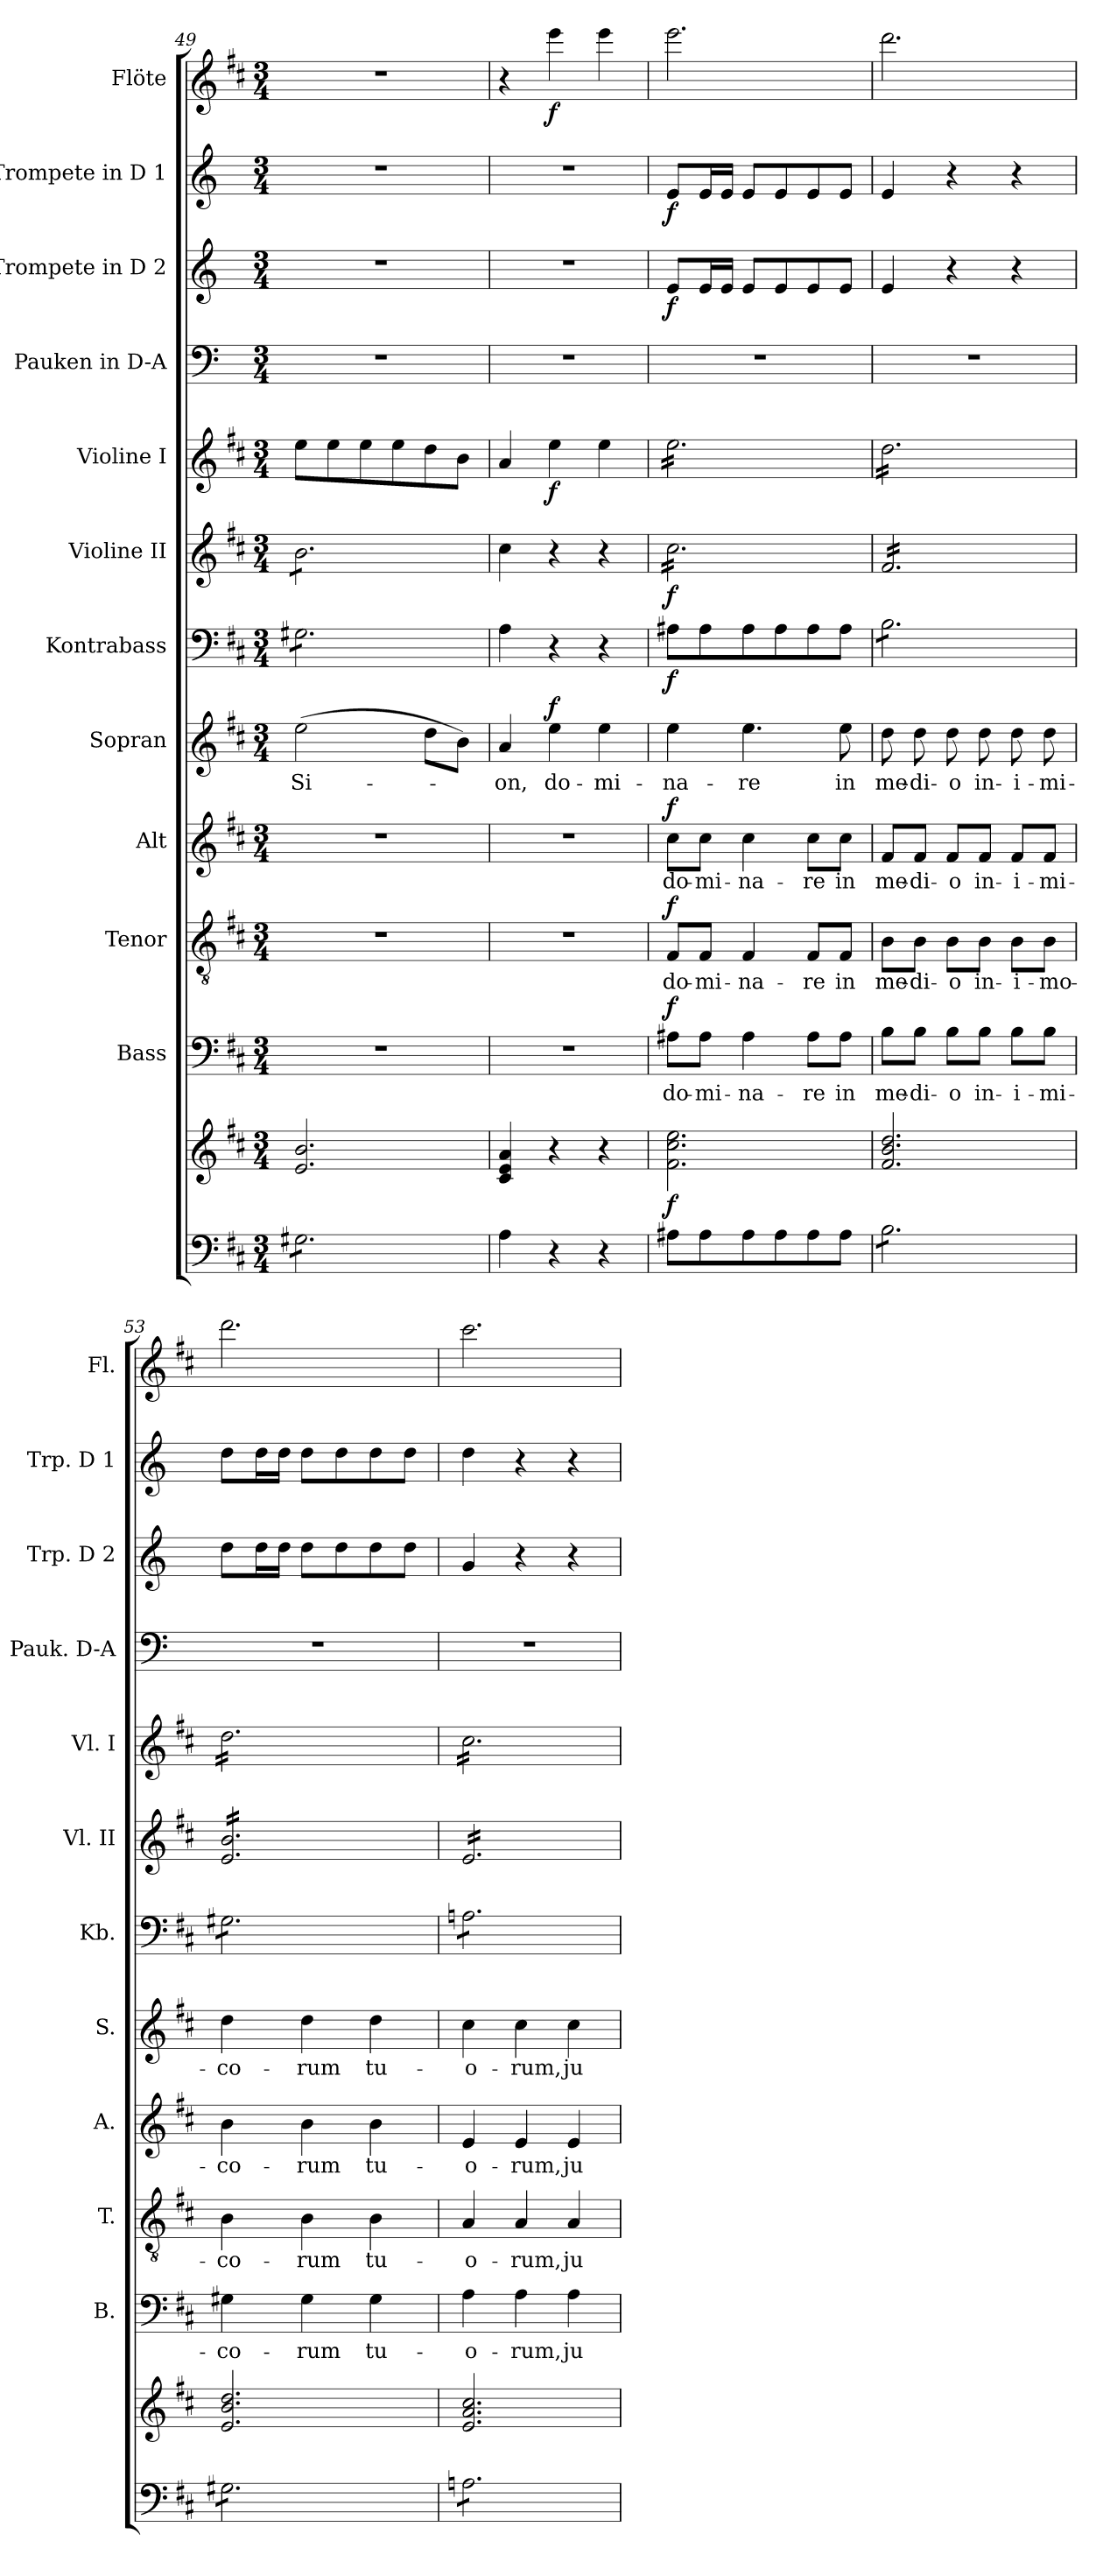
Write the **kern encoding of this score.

**kern	**kern	**dynam	**kern	**text	**dynam	**kern	**text	**dynam	**kern	**text	**dynam	**kern	**text	**dynam	**kern	**dynam	**kern	**dynam	**kern	**dynam	**kern	**kern	**dynam	**kern	**dynam	**kern	**dynam
*part12	*part12	*part12	*part11	*part11	*part11	*part10	*part10	*part10	*part9	*part9	*part9	*part8	*part8	*part8	*part7	*part7	*part6	*part6	*part5	*part5	*part4	*part3	*part3	*part2	*part2	*part1	*part1
*staff13	*staff12	*staff12/13	*staff11	*staff11	*staff11	*staff10	*staff10	*staff10	*staff9	*staff9	*staff9	*staff8	*staff8	*staff8	*staff7	*staff7	*staff6	*staff6	*staff5	*staff5	*staff4	*staff3	*staff3	*staff2	*staff2	*staff1	*staff1
*	*	*	*I"Bass	*	*	*I"Tenor	*	*	*I"Alt	*	*	*I"Sopran	*	*	*I"Kontrabass	*	*I"Violine II	*	*I"Violine I	*	*I"Pauken in D-A	*I"Trompete in D 2	*	*I"Trompete in D 1	*	*I"Flöte	*
*	*	*	*I'B.	*	*	*I'T.	*	*	*I'A.	*	*	*I'S.	*	*	*I'Kb.	*	*I'Vl. II	*	*I'Vl. I	*	*I'Pauk. D-A	*I'Trp. D 2	*	*I'Trp. D 1	*	*I'Fl.	*
*clefF4	*clefG2	*	*clefF4	*	*	*clefGv2	*	*	*clefG2	*	*	*clefG2	*	*	*clefF4	*	*clefG2	*	*clefG2	*	*clefF4	*clefG2	*	*clefG2	*	*clefG2	*
*	*	*	*	*	*	*	*	*	*	*	*	*	*	*	*ITrd7c12	*	*	*	*	*	*ITrd-1c-2	*ITrd-1c-2	*	*ITrd-1c-2	*	*	*
*k[f#c#]	*k[f#c#]	*	*k[f#c#]	*	*	*k[f#c#]	*	*	*k[f#c#]	*	*	*k[f#c#]	*	*	*k[f#c#]	*	*k[f#c#]	*	*k[f#c#]	*	*k[f#c#]	*k[f#c#]	*	*k[f#c#]	*	*k[f#c#]	*
*D:	*D:	*	*D:	*	*	*D:	*	*	*D:	*	*	*D:	*	*	*D:	*	*D:	*	*D:	*	*D:	*D:	*	*D:	*	*D:	*
*M3/4	*M3/4	*	*M3/4	*	*	*M3/4	*	*	*M3/4	*	*	*M3/4	*	*	*M3/4	*	*M3/4	*	*M3/4	*	*M3/4	*M3/4	*	*M3/4	*	*M3/4	*
=49	=49	=49	=49	=49	=49	=49	=49	=49	=49	=49	=49	=49	=49	=49	=49	=49	=49	=49	=49	=49	=49	=49	=49	=49	=49	=49	=49
!	!	!	!	!	!	!	!	!	!	!	!	!	!LO:LY:b	!	!	!	!	!	!	!	!	!	!	!	!	!	!
*tremolo	*	*	*	*	*	*	*	*	*	*	*	*	*	*	*	*	*	*	*	*	*	*	*	*	*	*	*
*	*	*	*	*	*	*	*	*	*	*	*	*	*	*	*tremolo	*	*	*	*	*	*	*	*	*	*	*	*
*	*	*	*	*	*	*	*	*	*	*	*	*	*	*	*	*	*tremolo	*	*	*	*	*	*	*	*	*	*
8G#X\L	2.e/ 2.b/	.	2.r	.	.	2.r	.	.	2.r	.	.	(>2ee\	Si-	.	8GG#X\L	.	8b\L	.	8ee\L	.	2.r	2.r	.	2.r	.	2.r	.
8G#X\	.	.	.	.	.	.	.	.	.	.	.	.	.	.	8GG#X\	.	8b\	.	8ee\	.	.	.	.	.	.	.	.
8G#X\	.	.	.	.	.	.	.	.	.	.	.	.	.	.	8GG#X\	.	8b\	.	8ee\	.	.	.	.	.	.	.	.
8G#X\	.	.	.	.	.	.	.	.	.	.	.	.	.	.	8GG#X\	.	8b\	.	8ee\	.	.	.	.	.	.	.	.
8G#X\	.	.	.	.	.	.	.	.	.	.	.	8dd\L	.	.	8GG#X\	.	8b\	.	8dd\	.	.	.	.	.	.	.	.
8G#X\J	.	.	.	.	.	.	.	.	.	.	.	8b\J)	.	.	8GG#X\J	.	8b\J	.	8b\J	.	.	.	.	.	.	.	.
*	*	*	*	*	*	*	*	*	*	*	*	*	*	*	*	*	*Xtremolo	*	*	*	*	*	*	*	*	*	*
*	*	*	*	*	*	*	*	*	*	*	*	*	*	*	*Xtremolo	*	*	*	*	*	*	*	*	*	*	*	*
*Xtremolo	*	*	*	*	*	*	*	*	*	*	*	*	*	*	*	*	*	*	*	*	*	*	*	*	*	*	*
!!LO:PB:g=z
=50	=50	=50	=50	=50	=50	=50	=50	=50	=50	=50	=50	=50	=50	=50	=50	=50	=50	=50	=50	=50	=50	=50	=50	=50	=50	=50	=50
!	!	!	!	!	!	!	!	!	!	!	!	!	!LO:LY:b	!	!	!	!	!	!	!	!	!	!	!	!	!	!
4A\	4c#/ 4e/ 4a/	.	2.r	.	.	2.r	.	.	2.r	.	.	4a/	-on,	.	4AA\	.	4cc#\	.	4a/	.	2.r	2.r	.	2.r	.	4r	.
!	!	!	!	!	!	!	!	!	!	!	!	!	!LO:LY:b	!LO:DY:a	!	!	!	!	!	!LO:DY:b	!	!	!	!	!	!	!LO:DY:b
4r	4r	.	.	.	.	.	.	.	.	.	.	4ee\	do-	f	4r	.	4r	.	4ee\	f	.	.	.	.	.	4eee\	f
!	!	!	!	!	!	!	!	!	!	!	!	!	!LO:LY:b	!	!	!	!	!	!	!	!	!	!	!	!	!	!
4r	4r	.	.	.	.	.	.	.	.	.	.	4ee\	-mi-	.	4r	.	4r	.	4ee\	.	.	.	.	.	.	4eee\	.
=51	=51	=51	=51	=51	=51	=51	=51	=51	=51	=51	=51	=51	=51	=51	=51	=51	=51	=51	=51	=51	=51	=51	=51	=51	=51	=51	=51
!	!	!LO:DY:a=2	!	!LO:LY:b	!LO:DY:a	!	!LO:LY:b	!LO:DY:a	!	!LO:LY:b	!LO:DY:a	!	!LO:LY:b	!	!	!LO:DY:b	!	!LO:DY:b	!	!	!	!	!LO:DY:b	!	!LO:DY:b	!	!
*	*	*	*	*	*	*	*	*	*	*	*	*	*	*	*	*	*tremolo	*	*	*	*	*	*	*	*	*	*
*	*	*	*	*	*	*	*	*	*	*	*	*	*	*	*	*	*	*	*tremolo	*	*	*	*	*	*	*	*
8A#X\L	2.f#\ 2.cc#\ 2.ee\	f	8A#X\L	do-	f	8F#/L	do-	f	8cc#\L	do-	f	4ee\	-na-	.	8AA#X\L	f	16cc#\LL	f	16ee\LL	.	2.r	8f#/L	f	8f#/L	f	2.eee\	.
.	.	.	.	.	.	.	.	.	.	.	.	.	.	.	.	.	16cc#\	.	16ee\	.	.	.	.	.	.	.	.
!	!	!	!	!LO:LY:b	!	!	!LO:LY:b	!	!	!LO:LY:b	!	!	!	!	!	!	!	!	!	!	!	!	!	!	!	!	!
8A#\	.	.	8A#\J	-mi-	.	8F#/J	-mi-	.	8cc#\J	-mi-	.	.	.	.	8AA#\	.	16cc#\	.	16ee\	.	.	16f#/L	.	16f#/L	.	.	.
.	.	.	.	.	.	.	.	.	.	.	.	.	.	.	.	.	16cc#\	.	16ee\	.	.	16f#/JJ	.	16f#/JJ	.	.	.
!	!	!	!	!LO:LY:b	!	!	!LO:LY:b	!	!	!LO:LY:b	!	!	!LO:LY:b	!	!	!	!	!	!	!	!	!	!	!	!	!	!
8A#\	.	.	4A#\	-na-	.	4F#/	-na-	.	4cc#\	-na-	.	4.ee\	-re	.	8AA#\	.	16cc#\	.	16ee\	.	.	8f#/L	.	8f#/L	.	.	.
.	.	.	.	.	.	.	.	.	.	.	.	.	.	.	.	.	16cc#\	.	16ee\	.	.	.	.	.	.	.	.
8A#\	.	.	.	.	.	.	.	.	.	.	.	.	.	.	8AA#\	.	16cc#\	.	16ee\	.	.	8f#/	.	8f#/	.	.	.
.	.	.	.	.	.	.	.	.	.	.	.	.	.	.	.	.	16cc#\	.	16ee\	.	.	.	.	.	.	.	.
!	!	!	!	!LO:LY:b	!	!	!LO:LY:b	!	!	!LO:LY:b	!	!	!	!	!	!	!	!	!	!	!	!	!	!	!	!	!
8A#\	.	.	8A#\L	-re	.	8F#/L	-re	.	8cc#\L	-re	.	.	.	.	8AA#\	.	16cc#\	.	16ee\	.	.	8f#/	.	8f#/	.	.	.
.	.	.	.	.	.	.	.	.	.	.	.	.	.	.	.	.	16cc#\	.	16ee\	.	.	.	.	.	.	.	.
!	!	!	!	!LO:LY:b	!	!	!LO:LY:b	!	!	!LO:LY:b	!	!	!LO:LY:b	!	!	!	!	!	!	!	!	!	!	!	!	!	!
8A#\J	.	.	8A#\J	in	.	8F#/J	in	.	8cc#\J	in	.	8ee\	in	.	8AA#\J	.	16cc#\	.	16ee\	.	.	8f#/J	.	8f#/J	.	.	.
.	.	.	.	.	.	.	.	.	.	.	.	.	.	.	.	.	16cc#\JJ	.	16ee\JJ	.	.	.	.	.	.	.	.
=52	=52	=52	=52	=52	=52	=52	=52	=52	=52	=52	=52	=52	=52	=52	=52	=52	=52	=52	=52	=52	=52	=52	=52	=52	=52	=52	=52
!	!	!	!	!LO:LY:b	!	!	!LO:LY:b	!	!	!LO:LY:b	!	!	!LO:LY:b	!	!	!	!	!	!	!	!	!	!	!	!	!	!
*tremolo	*	*	*	*	*	*	*	*	*	*	*	*	*	*	*	*	*	*	*	*	*	*	*	*	*	*	*
*	*	*	*	*	*	*	*	*	*	*	*	*	*	*	*tremolo	*	*	*	*	*	*	*	*	*	*	*	*
8B\L	2.f#/ 2.b/ 2.dd/	.	8B\L	me-	.	8B\L	me-	.	8f#/L	me-	.	8dd\	me-	.	8BB\L	.	16f#/LL	.	16dd\LL	.	2.r	4f#/	.	4f#/	.	2.ddd\	.
.	.	.	.	.	.	.	.	.	.	.	.	.	.	.	.	.	16f#/	.	16dd\	.	.	.	.	.	.	.	.
!	!	!	!	!LO:LY:b	!	!	!LO:LY:b	!	!	!LO:LY:b	!	!	!LO:LY:b	!	!	!	!	!	!	!	!	!	!	!	!	!	!
8B\	.	.	8B\J	-di-	.	8B\J	-di-	.	8f#/J	-di-	.	8dd\	-di-	.	8BB\	.	16f#/	.	16dd\	.	.	.	.	.	.	.	.
.	.	.	.	.	.	.	.	.	.	.	.	.	.	.	.	.	16f#/	.	16dd\	.	.	.	.	.	.	.	.
!	!	!	!	!LO:LY:b	!	!	!LO:LY:b	!	!	!LO:LY:b	!	!	!LO:LY:b	!	!	!	!	!	!	!	!	!	!	!	!	!	!
8B\	.	.	8B\L	-o	.	8B\L	-o	.	8f#/L	-o	.	8dd\	-o	.	8BB\	.	16f#/	.	16dd\	.	.	4r	.	4r	.	.	.
.	.	.	.	.	.	.	.	.	.	.	.	.	.	.	.	.	16f#/	.	16dd\	.	.	.	.	.	.	.	.
!	!	!	!	!LO:LY:b	!	!	!LO:LY:b	!	!	!LO:LY:b	!	!	!LO:LY:b	!	!	!	!	!	!	!	!	!	!	!	!	!	!
8B\	.	.	8B\J	in-	.	8B\J	in-	.	8f#/J	in-	.	8dd\	in-	.	8BB\	.	16f#/	.	16dd\	.	.	.	.	.	.	.	.
.	.	.	.	.	.	.	.	.	.	.	.	.	.	.	.	.	16f#/	.	16dd\	.	.	.	.	.	.	.	.
!	!	!	!	!LO:LY:b	!	!	!LO:LY:b	!	!	!LO:LY:b	!	!	!LO:LY:b	!	!	!	!	!	!	!	!	!	!	!	!	!	!
8B\	.	.	8B\L	-i-	.	8B\L	-i-	.	8f#/L	-i-	.	8dd\	-i-	.	8BB\	.	16f#/	.	16dd\	.	.	4r	.	4r	.	.	.
.	.	.	.	.	.	.	.	.	.	.	.	.	.	.	.	.	16f#/	.	16dd\	.	.	.	.	.	.	.	.
!	!	!	!	!LO:LY:b	!	!	!LO:LY:b	!	!	!LO:LY:b	!	!	!LO:LY:b	!	!	!	!	!	!	!	!	!	!	!	!	!	!
8B\J	.	.	8B\J	-mi-	.	8B\J	-mo-	.	8f#/J	-mi-	.	8dd\	-mi-	.	8BB\J	.	16f#/	.	16dd\	.	.	.	.	.	.	.	.
.	.	.	.	.	.	.	.	.	.	.	.	.	.	.	.	.	16f#/JJ	.	16dd\JJ	.	.	.	.	.	.	.	.
=53	=53	=53	=53	=53	=53	=53	=53	=53	=53	=53	=53	=53	=53	=53	=53	=53	=53	=53	=53	=53	=53	=53	=53	=53	=53	=53	=53
!	!	!	!	!LO:LY:b	!	!	!LO:LY:b	!	!	!LO:LY:b	!	!	!LO:LY:b	!	!	!	!	!	!	!	!	!	!	!	!	!	!
8G#X\L	2.e/ 2.b/ 2.dd/	.	4G#X\	-co-	.	4B\	-co-	.	4b\	-co-	.	4dd\	-co-	.	8GG#X\L	.	16e/ 16b/LL	.	16dd\LL	.	2.r	8ee\L	.	8ee\L	.	2.ddd\	.
.	.	.	.	.	.	.	.	.	.	.	.	.	.	.	.	.	16e/ 16b/	.	16dd\	.	.	.	.	.	.	.	.
8G#X\	.	.	.	.	.	.	.	.	.	.	.	.	.	.	8GG#X\	.	16e/ 16b/	.	16dd\	.	.	16ee\L	.	16ee\L	.	.	.
.	.	.	.	.	.	.	.	.	.	.	.	.	.	.	.	.	16e/ 16b/	.	16dd\	.	.	16ee\JJ	.	16ee\JJ	.	.	.
!	!	!	!	!LO:LY:b	!	!	!LO:LY:b	!	!	!LO:LY:b	!	!	!LO:LY:b	!	!	!	!	!	!	!	!	!	!	!	!	!	!
8G#X\	.	.	4G#\	-rum	.	4B\	-rum	.	4b\	-rum	.	4dd\	-rum	.	8GG#X\	.	16e/ 16b/	.	16dd\	.	.	8ee\L	.	8ee\L	.	.	.
.	.	.	.	.	.	.	.	.	.	.	.	.	.	.	.	.	16e/ 16b/	.	16dd\	.	.	.	.	.	.	.	.
8G#X\	.	.	.	.	.	.	.	.	.	.	.	.	.	.	8GG#X\	.	16e/ 16b/	.	16dd\	.	.	8ee\	.	8ee\	.	.	.
.	.	.	.	.	.	.	.	.	.	.	.	.	.	.	.	.	16e/ 16b/	.	16dd\	.	.	.	.	.	.	.	.
!	!	!	!	!LO:LY:b	!	!	!LO:LY:b	!	!	!LO:LY:b	!	!	!LO:LY:b	!	!	!	!	!	!	!	!	!	!	!	!	!	!
8G#X\	.	.	4G#\	tu-	.	4B\	tu-	.	4b\	tu-	.	4dd\	tu-	.	8GG#X\	.	16e/ 16b/	.	16dd\	.	.	8ee\	.	8ee\	.	.	.
.	.	.	.	.	.	.	.	.	.	.	.	.	.	.	.	.	16e/ 16b/	.	16dd\	.	.	.	.	.	.	.	.
8G#X\J	.	.	.	.	.	.	.	.	.	.	.	.	.	.	8GG#X\J	.	16e/ 16b/	.	16dd\	.	.	8ee\J	.	8ee\J	.	.	.
.	.	.	.	.	.	.	.	.	.	.	.	.	.	.	.	.	16e/ 16b/JJ	.	16dd\JJ	.	.	.	.	.	.	.	.
=54	=54	=54	=54	=54	=54	=54	=54	=54	=54	=54	=54	=54	=54	=54	=54	=54	=54	=54	=54	=54	=54	=54	=54	=54	=54	=54	=54
!	!	!	!	!LO:LY:b	!	!	!LO:LY:b	!	!	!LO:LY:b	!	!	!LO:LY:b	!	!	!	!	!	!	!	!	!	!	!	!	!	!
8An\L	2.e/ 2.a/ 2.cc#/	.	4A\	-o-	.	4A/	-o-	.	4e/	-o-	.	4cc#\	-o-	.	8AAn\L	.	16e/LL	.	16cc#\LL	.	2.r	4a/	.	4ee\	.	2.ccc#\	.
.	.	.	.	.	.	.	.	.	.	.	.	.	.	.	.	.	16e/	.	16cc#\	.	.	.	.	.	.	.	.
8An\	.	.	.	.	.	.	.	.	.	.	.	.	.	.	8AAn\	.	16e/	.	16cc#\	.	.	.	.	.	.	.	.
.	.	.	.	.	.	.	.	.	.	.	.	.	.	.	.	.	16e/	.	16cc#\	.	.	.	.	.	.	.	.
!	!	!	!	!LO:LY:b	!	!	!LO:LY:b	!	!	!LO:LY:b	!	!	!LO:LY:b	!	!	!	!	!	!	!	!	!	!	!	!	!	!
8An\	.	.	4A\	-rum,	.	4A/	-rum,	.	4e/	-rum,	.	4cc#\	-rum,	.	8AAn\	.	16e/	.	16cc#\	.	.	4r	.	4r	.	.	.
.	.	.	.	.	.	.	.	.	.	.	.	.	.	.	.	.	16e/	.	16cc#\	.	.	.	.	.	.	.	.
8An\	.	.	.	.	.	.	.	.	.	.	.	.	.	.	8AAn\	.	16e/	.	16cc#\	.	.	.	.	.	.	.	.
.	.	.	.	.	.	.	.	.	.	.	.	.	.	.	.	.	16e/	.	16cc#\	.	.	.	.	.	.	.	.
!	!	!	!	!LO:LY:b	!	!	!LO:LY:b	!	!	!LO:LY:b	!	!	!LO:LY:b	!	!	!	!	!	!	!	!	!	!	!	!	!	!
8An\	.	.	4A\	ju-	.	4A/	ju-	.	4e/	ju-	.	4cc#\	ju-	.	8AAn\	.	16e/	.	16cc#\	.	.	4r	.	4r	.	.	.
.	.	.	.	.	.	.	.	.	.	.	.	.	.	.	.	.	16e/	.	16cc#\	.	.	.	.	.	.	.	.
8An\J	.	.	.	.	.	.	.	.	.	.	.	.	.	.	8AAn\J	.	16e/	.	16cc#\	.	.	.	.	.	.	.	.
*	*	*	*	*	*	*	*	*	*	*	*	*	*	*	*Xtremolo	*	*	*	*	*	*	*	*	*	*	*	*
*Xtremolo	*	*	*	*	*	*	*	*	*	*	*	*	*	*	*	*	*	*	*	*	*	*	*	*	*	*	*
.	.	.	.	.	.	.	.	.	.	.	.	.	.	.	.	.	16e/JJ	.	16cc#\JJ	.	.	.	.	.	.	.	.
*	*	*	*	*	*	*	*	*	*	*	*	*	*	*	*	*	*	*	*Xtremolo	*	*	*	*	*	*	*	*
*	*	*	*	*	*	*	*	*	*	*	*	*	*	*	*	*	*Xtremolo	*	*	*	*	*	*	*	*	*	*
=	=	=	=	=	=	=	=	=	=	=	=	=	=	=	=	=	=	=	=	=	=	=	=	=	=	=	=
*-	*-	*-	*-	*-	*-	*-	*-	*-	*-	*-	*-	*-	*-	*-	*-	*-	*-	*-	*-	*-	*-	*-	*-	*-	*-	*-	*-
